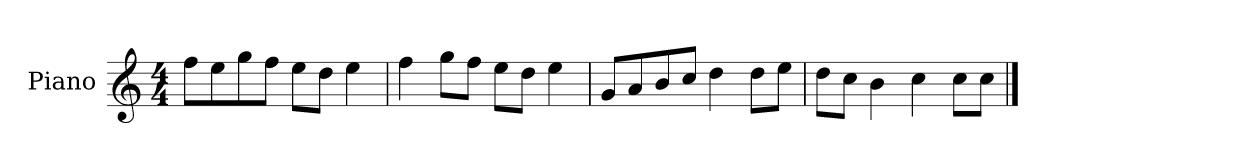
**kern
*part1
*staff1
*I"Piano
*I'P-no
*clefG2
*k[]
*M4/4
*MM90
=1
8ff\L
8ee\
8gg\
8ff\J
8ee\L
8dd\J
4ee\
=2
4ff\
8gg\L
8ff\J
8ee\L
8dd\J
4ee\
=3
8g/L
8a/
8b/
8cc/J
4dd\
8dd\L
8ee\J
=4
8dd\L
8cc\J
4b\
4cc\
8cc\L
8cc\J
==
*-
